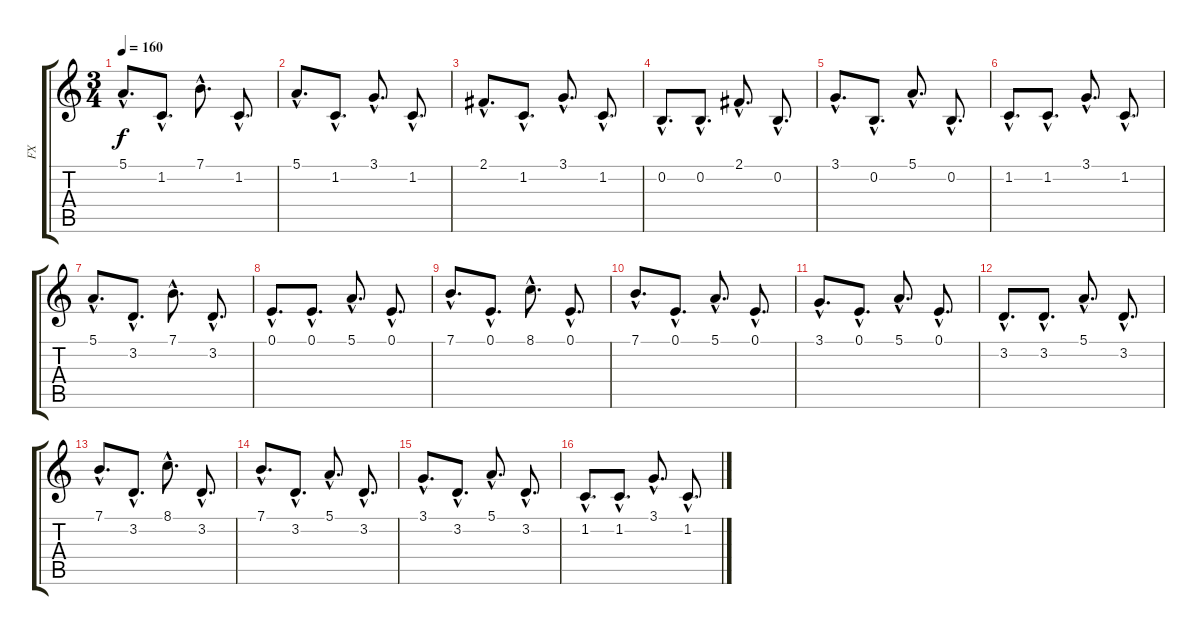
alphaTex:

\track ("FX" "FX") {instrument pad1newage}
\staff {score tabs}
\tuning (E4 B3 G3 D3 A2 E2) {hide}
\ts (3 4)
\tempo 160
\clef g2
\ks c
5.1{hac}.8{d dy f} 1.2{hac}.8{d} 7.1{hac}.8{d} 1.2{hac}.8{d} |
5.1{hac}.8{d} 1.2{hac}.8{d} 3.1{hac}.8{d} 1.2{hac}.8{d} |
2.1{hac}.8{d} 1.2{hac}.8{d} 3.1{hac}.8{d} 1.2{hac}.8{d} |
0.2{hac}.8{d} 0.2{hac}.8{d} 2.1{hac}.8{d} 0.2{hac}.8{d} |
3.1{hac}.8{d} 0.2{hac}.8{d} 5.1{hac}.8{d} 0.2{hac}.8{d} |
1.2{hac}.8{d} 1.2{hac}.8{d} 3.1{hac}.8{d} 1.2{hac}.8{d} |
5.1{hac}.8{d} 3.2{hac}.8{d} 7.1{hac}.8{d} 3.2{hac}.8{d} |
0.1{hac}.8{d} 0.1{hac}.8{d} 5.1{hac}.8{d} 0.1{hac}.8{d} |
7.1{hac}.8{d} 0.1{hac}.8{d} 8.1{hac}.8{d} 0.1{hac}.8{d} |
7.1{hac}.8{d} 0.1{hac}.8{d} 5.1{hac}.8{d} 0.1{hac}.8{d} |
3.1{hac}.8{d} 0.1{hac}.8{d} 5.1{hac}.8{d} 0.1{hac}.8{d} |
3.2{hac}.8{d} 3.2{hac}.8{d} 5.1{hac}.8{d} 3.2{hac}.8{d} |
7.1{hac}.8{d} 3.2{hac}.8{d} 8.1{hac}.8{d} 3.2{hac}.8{d} |
7.1{hac}.8{d} 3.2{hac}.8{d} 5.1{hac}.8{d} 3.2{hac}.8{d} |
3.1{hac}.8{d} 3.2{hac}.8{d} 5.1{hac}.8{d} 3.2{hac}.8{d} |
1.2{hac}.8{d} 1.2{hac}.8{d} 3.1{hac}.8{d} 1.2{hac}.8{d}
